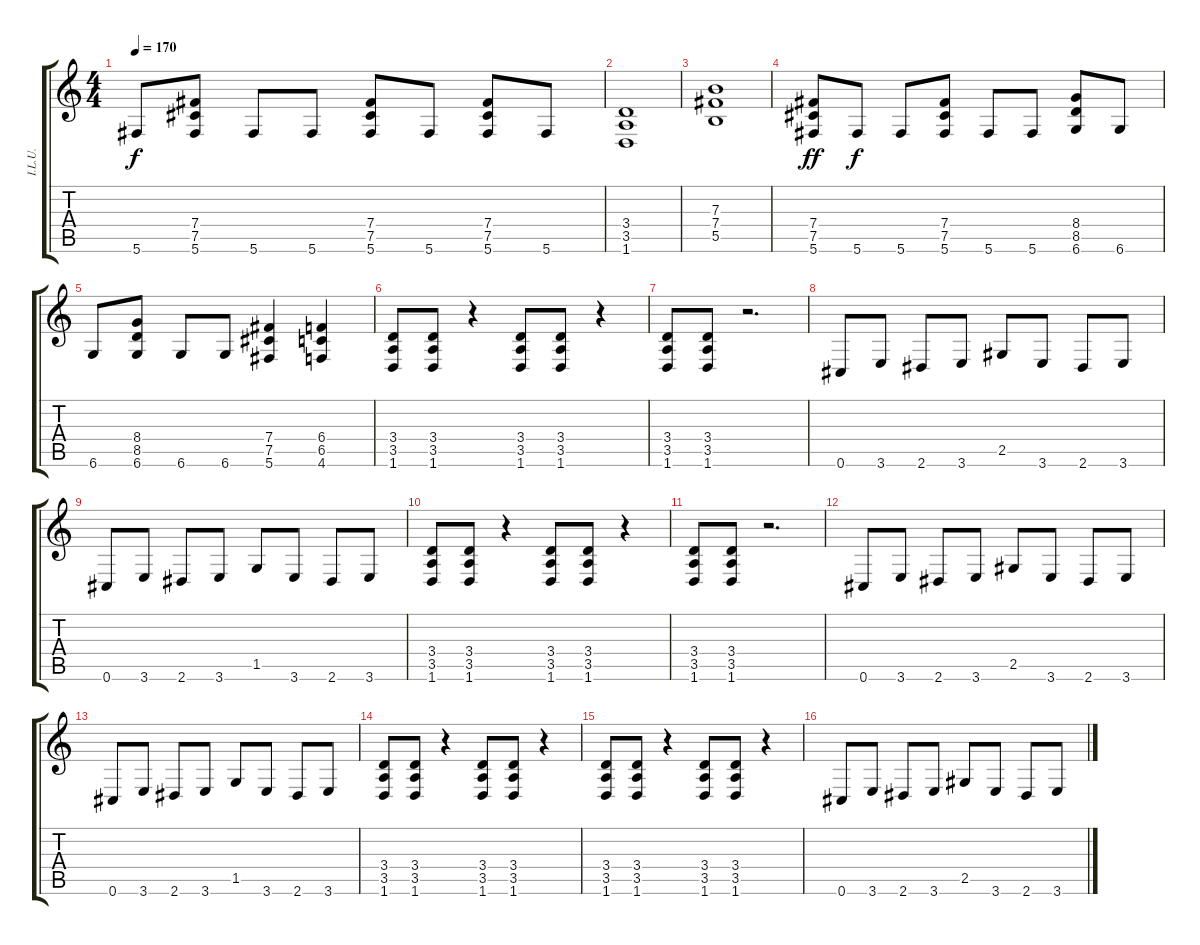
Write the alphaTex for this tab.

\track ("I.L.U." "I.L.U.") {instrument distortionguitar}
\staff {score tabs}
\tuning (Db4 Ab3 E3 B2 Gb2 Db2) {hide}
\ts (4 4)
\tempo 170
\clef g2
\ks c
5.6.8{dy f} (7.4 7.5 5.6).8 5.6.8 5.6.8 (7.4 7.5 5.6).8 5.6.8 (7.4 7.5 5.6).8 5.6.8 |
(3.4 3.5 1.6).1 |
(7.3 7.4 5.5).1 |
(7.4 7.5 5.6).8{dy ff} 5.6.8{dy f} 5.6.8 (7.4 7.5 5.6).8 5.6.8 5.6.8 (8.4 8.5 6.6).8 6.6.8 |
6.6.8 (8.4 8.5 6.6).8 6.6.8 6.6.8 (7.4 7.5 5.6).4 (6.4 6.5 4.6).4 |
(3.4 3.5 1.6).8 (3.4 3.5 1.6).8 r.4 (3.4 3.5 1.6).8 (3.4 3.5 1.6).8 r.4 |
(3.4 3.5 1.6).8 (3.4 3.5 1.6).8 r.2{d} |
0.6.8 3.6.8 2.6.8 3.6.8 2.5.8 3.6.8 2.6.8 3.6.8 |
0.6.8 3.6.8 2.6.8 3.6.8 1.5.8 3.6.8 2.6.8 3.6.8 |
(3.4 3.5 1.6).8 (3.4 3.5 1.6).8 r.4 (3.4 3.5 1.6).8 (3.4 3.5 1.6).8 r.4 |
(3.4 3.5 1.6).8 (3.4 3.5 1.6).8 r.2{d} |
0.6.8 3.6.8 2.6.8 3.6.8 2.5.8 3.6.8 2.6.8 3.6.8 |
0.6.8 3.6.8 2.6.8 3.6.8 1.5.8 3.6.8 2.6.8 3.6.8 |
(3.4 3.5 1.6).8 (3.4 3.5 1.6).8 r.4 (3.4 3.5 1.6).8 (3.4 3.5 1.6).8 r.4 |
(3.4 3.5 1.6).8 (3.4 3.5 1.6).8 r.4 (3.4 3.5 1.6).8 (3.4 3.5 1.6).8 r.4 |
0.6.8 3.6.8 2.6.8 3.6.8 2.5.8 3.6.8 2.6.8 3.6.8
